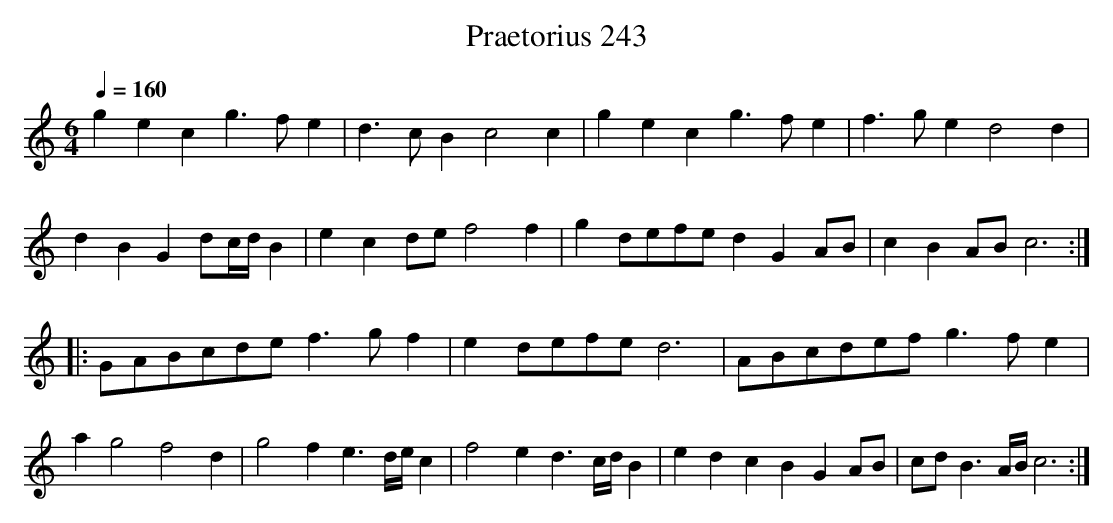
X:1
T:Praetorius 243
M:6/4
L:1/4
Q:1/4=160
K:C
gecg>fe | d>cBc2c | gec g>fe | f>ged2d |
dBG d/c//d//B | ecd/e/f2f | gd/e/f/e/ dGA/B/ | cBA/B/c3 ::
G/A/B/c/d/e/ f>gf | ed/e/f/e/d3 | A/B/c/d/e/f/ g>fe | ag2 f2d |\
g2f e3/d//e//c | f2e d3/c//d//B | edc BGA/B/ | c/d/B3/A//B// c3 :|
